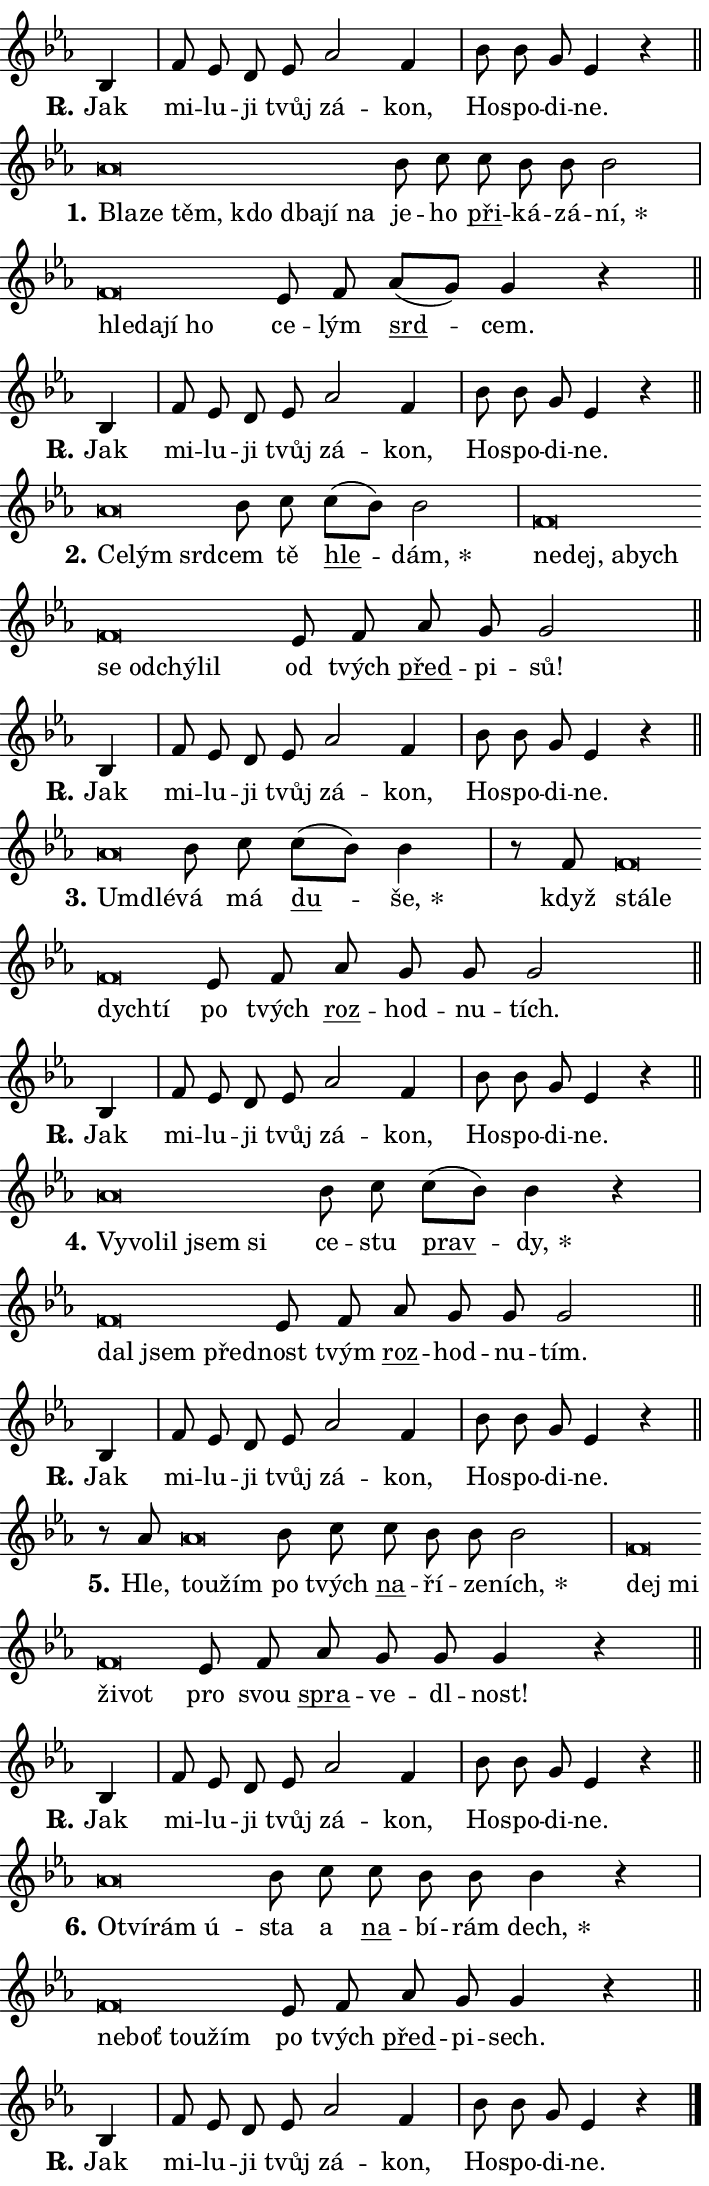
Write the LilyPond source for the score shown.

\version "2.24.0"
\header { tagline = "" }
\paper {
  indent = 0\cm
  top-margin = 0\cm
  right-margin = 0.13\cm % to fit lyric hyphens
  bottom-margin = 0\cm
  left-margin = 0\cm
  paper-width = 12\cm
  page-breaking = #ly:one-page-breaking
  system-system-spacing.basic-distance = #11
  score-system-spacing.basic-distance = #11
  ragged-last = ##f
}


%% Author: Thomas Morley
%% https://lists.gnu.org/archive/html/lilypond-user/2020-05/msg00002.html
#(define (line-position grob)
"Returns position of @var[grob} in current system:
   @code{'start}, if at first time-step
   @code{'end}, if at last time-step
   @code{'middle} otherwise
"
  (let* ((col (ly:item-get-column grob))
         (ln (ly:grob-object col 'left-neighbor))
         (rn (ly:grob-object col 'right-neighbor))
         (col-to-check-left (if (ly:grob? ln) ln col))
         (col-to-check-right (if (ly:grob? rn) rn col))
         (break-dir-left
           (and
             (ly:grob-property col-to-check-left 'non-musical #f)
             (ly:item-break-dir col-to-check-left)))
         (break-dir-right
           (and
             (ly:grob-property col-to-check-right 'non-musical #f)
             (ly:item-break-dir col-to-check-right))))
        (cond ((eqv? 1 break-dir-left) 'start)
              ((eqv? -1 break-dir-right) 'end)
              (else 'middle))))

#(define (tranparent-at-line-position vctor)
  (lambda (grob)
  "Relying on @code{line-position} select the relevant enry from @var{vctor}.
Used to determine transparency,"
    (case (line-position grob)
      ((end) (not (vector-ref vctor 0)))
      ((middle) (not (vector-ref vctor 1)))
      ((start) (not (vector-ref vctor 2))))))

noteHeadBreakVisibility =
#(define-music-function (break-visibility)(vector?)
"Makes @code{NoteHead}s transparent relying on @var{break-visibility}"
#{
  \override NoteHead.transparent =
    #(tranparent-at-line-position break-visibility)
#})

#(define delete-ledgers-for-transparent-note-heads
  (lambda (grob)
    "Reads whether a @code{NoteHead} is transparent.
If so this @code{NoteHead} is removed from @code{'note-heads} from
@var{grob}, which is supposed to be @code{LedgerLineSpanner}.
As a result ledgers are not printed for this @code{NoteHead}"
    (let* ((nhds-array (ly:grob-object grob 'note-heads))
           (nhds-list
             (if (ly:grob-array? nhds-array)
                 (ly:grob-array->list nhds-array)
                 '()))
           ;; Relies on the transparent-property being done before
           ;; Staff.LedgerLineSpanner.after-line-breaking is executed.
           ;; This is fragile ...
           (to-keep
             (remove
               (lambda (nhd)
                 (ly:grob-property nhd 'transparent #f))
               nhds-list)))
      ;; TODO find a better method to iterate over grob-arrays, similiar
      ;; to filter/remove etc for lists
      ;; For now rebuilt from scratch
      (set! (ly:grob-object grob 'note-heads)  '())
      (for-each
        (lambda (nhd)
          (ly:pointer-group-interface::add-grob grob 'note-heads nhd))
        to-keep))))

squashNotes = {
  \override NoteHead.X-extent = #'(-0.2 . 0.2)
  \override NoteHead.Y-extent = #'(-0.75 . 0)
  \override NoteHead.stencil =
    #(lambda (grob)
       (let ((pos (ly:grob-property grob 'staff-position)))
         (begin
           (if (< pos -7) (display "ERROR: Lower brevis then expected\n") (display ""))
           (if (<= pos -6) ly:text-interface::print ly:note-head::print))))
}
unSquashNotes = {
  \revert NoteHead.X-extent
  \revert NoteHead.Y-extent
  \revert NoteHead.stencil
}

hideNotes = \noteHeadBreakVisibility #begin-of-line-visible
unHideNotes = \noteHeadBreakVisibility #all-visible

% work-around for resetting accidentals
% https://lilypond.org/doc/v2.23/Documentation/notation/displaying-rhythms#unmetered-music
cadenzaMeasure = {
  \cadenzaOff
  \partial 1024 s1024
  \cadenzaOn
}

#(define-markup-command (accent layout props text) (markup?)
  "Underline accented syllable"
  (interpret-markup layout props
    #{\markup \override #'(offset . 4.3) \underline { #text }#}))

responsum = \markup \concat {
  "R" \hspace #-1.05 \path #0.1 #'((moveto 0 0.07) (lineto 0.9 0.8)) \hspace #0.05 "."
}

spaceSize = #0.6828661417322834 % exact space size for TeX Gyre Schola

\layout {
  \context {
    \Staff
    \remove "Time_signature_engraver"
    \override LedgerLineSpanner.after-line-breaking = #delete-ledgers-for-transparent-note-heads
  }
  \context {
    \Lyrics {
      \override LyricSpace.minimum-distance = \spaceSize
      \override LyricText.font-name = #"TeX Gyre Schola"
      \override LyricText.font-size = 1
      \override StanzaNumber.font-name = #"TeX Gyre Schola Bold"
      \override StanzaNumber.font-size = 1
    }
  }
  \context {
    \Score 
    \override NoteHead.text =
      #(lambda (grob) 
        (let ((pos (ly:grob-property grob 'staff-position)))
          #{\markup {
            \combine
              \halign #-0.55 \raise #(if (= pos -6) 0 0.5) \override #'(thickness . 2) \draw-line #'(3.2 . 0)
              \musicglyph "noteheads.sM1"
          }#}))
  }
}

% magnetic-lyrics.ily
%
%   written by
%     Jean Abou Samra <jean@abou-samra.fr>
%     Werner Lemberg <wl@gnu.org>
%
%   adapted by
%     Jiri Hon <jiri.hon@gmail.com>
%
% Version 2022-Apr-15

% https://www.mail-archive.com/lilypond-user@gnu.org/msg149350.html

#(define (Left_hyphen_pointer_engraver context)
   "Collect syllable-hyphen-syllable occurrences in lyrics and store
them in properties.  This engraver only looks to the left.  For
example, if the lyrics input is @code{foo -- bar}, it does the
following.

@itemize @bullet
@item
Set the @code{text} property of the @code{LyricHyphen} grob between
@q{foo} and @q{bar} to @code{foo}.

@item
Set the @code{left-hyphen} property of the @code{LyricText} grob with
text @q{foo} to the @code{LyricHyphen} grob between @q{foo} and
@q{bar}.
@end itemize

Use this auxiliary engraver in combination with the
@code{lyric-@/text::@/apply-@/magnetic-@/offset!} hook."
   (let ((hyphen #f)
         (text #f))
     (make-engraver
      (acknowledgers
       ((lyric-syllable-interface engraver grob source-engraver)
        (set! text grob)))
      (end-acknowledgers
       ((lyric-hyphen-interface engraver grob source-engraver)
        ;(when (not (grob::has-interface grob 'lyric-space-interface))
          (set! hyphen grob)));)
      ((stop-translation-timestep engraver)
       (when (and text hyphen)
         (ly:grob-set-object! text 'left-hyphen hyphen))
       (set! text #f)
       (set! hyphen #f)))))

#(define (lyric-text::apply-magnetic-offset! grob)
   "If the space between two syllables is less than the value in
property @code{LyricText@/.details@/.squash-threshold}, move the right
syllable to the left so that it gets concatenated with the left
syllable.

Use this function as a hook for
@code{LyricText@/.after-@/line-@/breaking} if the
@code{Left_@/hyphen_@/pointer_@/engraver} is active."
   (let ((hyphen (ly:grob-object grob 'left-hyphen #f)))
     (when hyphen
       (let ((left-text (ly:spanner-bound hyphen LEFT)))
         (when (grob::has-interface left-text 'lyric-syllable-interface)
           (let* ((common (ly:grob-common-refpoint grob left-text X))
                  (this-x-ext (ly:grob-extent grob common X))
                  (left-x-ext
                   (begin
                     ;; Trigger magnetism for left-text.
                     (ly:grob-property left-text 'after-line-breaking)
                     (ly:grob-extent left-text common X)))
                  ;; `delta` is the gap width between two syllables.
                  (delta (- (interval-start this-x-ext)
                            (interval-end left-x-ext)))
                  (details (ly:grob-property grob 'details))
                  (threshold (assoc-get 'squash-threshold details 0.2)))
             (when (< delta threshold)
               (let* (;; We have to manipulate the input text so that
                      ;; ligatures crossing syllable boundaries are not
                      ;; disabled.  For languages based on the Latin
                      ;; script this is essentially a beautification.
                      ;; However, for non-Western scripts it can be a
                      ;; necessity.
                      (lt (ly:grob-property left-text 'text))
                      (rt (ly:grob-property grob 'text))
                      (is-space (grob::has-interface hyphen 'lyric-space-interface))
                      (space (if is-space " " ""))
                      (extra-delta (if is-space spaceSize 0))
                      ;; Append new syllable.
                      (ltrt-space (if (and (string? lt) (string? rt))
                                (string-append lt space rt)
                                (make-concat-markup (list lt space rt))))
                      ;; Right-align `ltrt` to the right side.
                      (ltrt-space-markup (grob-interpret-markup
                               grob
                               (make-translate-markup
                                (cons (interval-length this-x-ext) 0)
                                (make-right-align-markup ltrt-space)))))
                 (begin
                   ;; Don't print `left-text`.
                   (ly:grob-set-property! left-text 'stencil #f)
                   ;; Set text and stencil (which holds all collected
                   ;; syllables so far) and shift it to the left.
                   (ly:grob-set-property! grob 'text ltrt-space)
                   (ly:grob-set-property! grob 'stencil ltrt-space-markup)
                   (ly:grob-translate-axis! grob (- (- delta extra-delta)) X))))))))))


#(define (lyric-hyphen::displace-bounds-first grob)
   ;; Make very sure this callback isn't triggered too early.
   (let ((left (ly:spanner-bound grob LEFT))
         (right (ly:spanner-bound grob RIGHT)))
     (ly:grob-property left 'after-line-breaking)
     (ly:grob-property right 'after-line-breaking)
     (ly:lyric-hyphen::print grob)))

squashThreshold = #0.4

\layout {
  \context {
    \Lyrics
    \consists #Left_hyphen_pointer_engraver
    \override LyricText.after-line-breaking =
      #lyric-text::apply-magnetic-offset!
    \override LyricHyphen.stencil = #lyric-hyphen::displace-bounds-first
    \override LyricText.details.squash-threshold = \squashThreshold
    \override LyricHyphen.minimum-distance = 0
    \override LyricHyphen.minimum-length = \squashThreshold
  }
}

squashText = \override LyricText.details.squash-threshold = 9999
unSquashText = \override LyricText.details.squash-threshold = \squashThreshold

leftText = \override LyricText.self-alignment-X = #LEFT
unLeftText = \revert LyricText.self-alignment-X

starOffset = #(lambda (grob) 
                (let ((x_offset (ly:self-alignment-interface::aligned-on-x-parent grob)))
                  (if (= x_offset 0) 0 (+ x_offset 1.2))))

star = #(define-music-function (syllable)(string?)
"Append star separator at the end of a syllable"
#{
  \once \override LyricText.X-offset = #starOffset
  \lyricmode { \markup {
    #syllable
    \override #'((font-name . "TeX Gyre Schola Bold")) \hspace #0.2 \lower #0.65 \larger "*"
  } }
#})

starAccent = #(define-music-function (syllable)(string?)
"Append star separator at the end of a syllable and make accent"
#{
  \once \override LyricText.X-offset = #starOffset
  \lyricmode { \markup {
    \accent #syllable
    \override #'((font-name . "TeX Gyre Schola Bold")) \hspace #0.2 \lower #0.65 \larger "*"
  } }
#})

breath = #(define-music-function (syllable)(string?)
"Append breathing indicator at the end of a syllable"
#{
  \lyricmode { \markup { #syllable "+" } }
#})

optionalBreath = #(define-music-function (syllable)(string?)
"Append optional breathing indicator at the end of a syllable"
#{
  \lyricmode { \markup { #syllable "(+)" } }
#})


\score {
    <<
        \new Voice = "melody" { \cadenzaOn \key es \major \relative { bes4 \cadenzaMeasure \bar "|" f'8 es d es \bar "" as2 f4 \cadenzaMeasure \bar "|" bes8 bes g es4 r \cadenzaMeasure \bar "||" \break } }
        \new Lyrics \lyricsto "melody" { \lyricmode { \set stanza = \responsum
Jak mi -- lu -- ji tvůj zá -- kon, Ho -- spo -- di -- ne. } }
    >>
    \layout {}
}

\score {
    <<
        \new Voice = "melody" { \cadenzaOn \key es \major \relative { \squashNotes as'\breve*1/16 \hideNotes \breve*1/16 \bar "" \breve*1/16 \bar "" \breve*1/16 \bar "" \breve*1/16 \bar "" \breve*1/16 \breve*1/16 \bar "" \unHideNotes \unSquashNotes bes8 c \bar "" c bes bes bes2 \cadenzaMeasure \bar "|" \squashNotes f\breve*1/16 \hideNotes \breve*1/16 \bar "" \breve*1/16 \breve*1/16 \bar "" \unHideNotes \unSquashNotes es8 f \bar "" as[( g)] g4 r \cadenzaMeasure \bar "||" \break } }
        \new Lyrics \lyricsto "melody" { \lyricmode { \set stanza = "1."
\leftText Bla -- \squashText ze těm, kdo dba -- jí na \unLeftText \unSquashText je -- ho \markup \accent při -- ká -- zá -- \star ní, \leftText hle -- \squashText da -- jí ho \unLeftText \unSquashText ce -- lým \markup \accent srd -- cem. } }
    >>
    \layout {}
}

\score {
    <<
        \new Voice = "melody" { \cadenzaOn \key es \major \relative { bes4 \cadenzaMeasure \bar "|" f'8 es d es \bar "" as2 f4 \cadenzaMeasure \bar "|" bes8 bes g es4 r \cadenzaMeasure \bar "||" \break } }
        \new Lyrics \lyricsto "melody" { \lyricmode { \set stanza = \responsum
Jak mi -- lu -- ji tvůj zá -- kon, Ho -- spo -- di -- ne. } }
    >>
    \layout {}
}

\score {
    <<
        \new Voice = "melody" { \cadenzaOn \key es \major \relative { \squashNotes as'\breve*1/16 \hideNotes \breve*1/16 \breve*1/16 \bar "" \unHideNotes \unSquashNotes bes8 c \bar "" c[( bes)] bes2 \cadenzaMeasure \bar "|" \squashNotes f\breve*1/16 \hideNotes \breve*1/16 \bar "" \breve*1/16 \bar "" \breve*1/16 \bar "" \breve*1/16 \bar "" \breve*1/16 \bar "" \breve*1/16 \breve*1/16 \bar "" \unHideNotes \unSquashNotes es8 f \bar "" as g g2 \cadenzaMeasure \bar "||" \break } }
        \new Lyrics \lyricsto "melody" { \lyricmode { \set stanza = "2."
\leftText Ce -- \squashText lým srd -- \unLeftText \unSquashText cem tě \markup \accent hle -- \star dám, \leftText ne -- \squashText dej, a -- bych se od -- chý -- lil \unLeftText \unSquashText od tvých \markup \accent před -- pi -- sů! } }
    >>
    \layout {}
}

\score {
    <<
        \new Voice = "melody" { \cadenzaOn \key es \major \relative { bes4 \cadenzaMeasure \bar "|" f'8 es d es \bar "" as2 f4 \cadenzaMeasure \bar "|" bes8 bes g es4 r \cadenzaMeasure \bar "||" \break } }
        \new Lyrics \lyricsto "melody" { \lyricmode { \set stanza = \responsum
Jak mi -- lu -- ji tvůj zá -- kon, Ho -- spo -- di -- ne. } }
    >>
    \layout {}
}

\score {
    <<
        \new Voice = "melody" { \cadenzaOn \key es \major \relative { \squashNotes as'\breve*1/16 \hideNotes \breve*1/16 \bar "" \unHideNotes \unSquashNotes bes8 c \bar "" c[( bes)] bes4 \cadenzaMeasure \bar "|" r8 f8 \squashNotes f\breve*1/16 \hideNotes \breve*1/16 \bar "" \breve*1/16 \breve*1/16 \bar "" \unHideNotes \unSquashNotes es8 f \bar "" as g g g2 \cadenzaMeasure \bar "||" \break } }
        \new Lyrics \lyricsto "melody" { \lyricmode { \set stanza = "3."
\leftText Um -- \squashText dlé -- \unLeftText \unSquashText vá má \markup \accent du -- \star še, když \leftText stá -- \squashText le dych -- tí \unLeftText \unSquashText po tvých \markup \accent roz -- hod -- nu -- tích. } }
    >>
    \layout {}
}

\score {
    <<
        \new Voice = "melody" { \cadenzaOn \key es \major \relative { bes4 \cadenzaMeasure \bar "|" f'8 es d es \bar "" as2 f4 \cadenzaMeasure \bar "|" bes8 bes g es4 r \cadenzaMeasure \bar "||" \break } }
        \new Lyrics \lyricsto "melody" { \lyricmode { \set stanza = \responsum
Jak mi -- lu -- ji tvůj zá -- kon, Ho -- spo -- di -- ne. } }
    >>
    \layout {}
}

\score {
    <<
        \new Voice = "melody" { \cadenzaOn \key es \major \relative { \squashNotes as'\breve*1/16 \hideNotes \breve*1/16 \bar "" \breve*1/16 \bar "" \breve*1/16 \breve*1/16 \bar "" \unHideNotes \unSquashNotes bes8 c \bar "" c[( bes)] bes4 r \cadenzaMeasure \bar "|" \squashNotes f\breve*1/16 \hideNotes \breve*1/16 \breve*1/16 \bar "" \unHideNotes \unSquashNotes es8 f \bar "" as g g g2 \cadenzaMeasure \bar "||" \break } }
        \new Lyrics \lyricsto "melody" { \lyricmode { \set stanza = "4."
\leftText Vy -- \squashText vo -- lil jsem si \unLeftText \unSquashText ce -- stu \markup \accent prav -- \star dy, \leftText dal \squashText jsem před -- \unLeftText \unSquashText nost tvým \markup \accent roz -- hod -- nu -- tím. } }
    >>
    \layout {}
}

\score {
    <<
        \new Voice = "melody" { \cadenzaOn \key es \major \relative { bes4 \cadenzaMeasure \bar "|" f'8 es d es \bar "" as2 f4 \cadenzaMeasure \bar "|" bes8 bes g es4 r \cadenzaMeasure \bar "||" \break } }
        \new Lyrics \lyricsto "melody" { \lyricmode { \set stanza = \responsum
Jak mi -- lu -- ji tvůj zá -- kon, Ho -- spo -- di -- ne. } }
    >>
    \layout {}
}

\score {
    <<
        \new Voice = "melody" { \cadenzaOn \key es \major \relative { r8 as'8 \squashNotes as\breve*1/16 \hideNotes \breve*1/16 \bar "" \unHideNotes \unSquashNotes bes8 c \bar "" c bes bes bes2 \cadenzaMeasure \bar "|" \squashNotes f\breve*1/16 \hideNotes \breve*1/16 \bar "" \breve*1/16 \breve*1/16 \bar "" \unHideNotes \unSquashNotes es8 f \bar "" as g g g4 r \cadenzaMeasure \bar "||" \break } }
        \new Lyrics \lyricsto "melody" { \lyricmode { \set stanza = "5."
Hle, \leftText tou -- \squashText žím \unLeftText \unSquashText po tvých \markup \accent na -- ří -- ze -- \star ních, \leftText dej \squashText mi ži -- vot \unLeftText \unSquashText pro svou \markup \accent spra -- ve -- dl -- nost! } }
    >>
    \layout {}
}

\score {
    <<
        \new Voice = "melody" { \cadenzaOn \key es \major \relative { bes4 \cadenzaMeasure \bar "|" f'8 es d es \bar "" as2 f4 \cadenzaMeasure \bar "|" bes8 bes g es4 r \cadenzaMeasure \bar "||" \break } }
        \new Lyrics \lyricsto "melody" { \lyricmode { \set stanza = \responsum
Jak mi -- lu -- ji tvůj zá -- kon, Ho -- spo -- di -- ne. } }
    >>
    \layout {}
}

\score {
    <<
        \new Voice = "melody" { \cadenzaOn \key es \major \relative { \squashNotes as'\breve*1/16 \hideNotes \breve*1/16 \bar "" \breve*1/16 \breve*1/16 \bar "" \unHideNotes \unSquashNotes bes8 c \bar "" c bes bes bes4 r \cadenzaMeasure \bar "|" \squashNotes f\breve*1/16 \hideNotes \breve*1/16 \bar "" \breve*1/16 \breve*1/16 \bar "" \unHideNotes \unSquashNotes es8 f \bar "" as g g4 r \cadenzaMeasure \bar "||" \break } }
        \new Lyrics \lyricsto "melody" { \lyricmode { \set stanza = "6."
\leftText O -- \squashText tví -- rám ú -- \unLeftText \unSquashText sta a \markup \accent na -- bí -- rám \star dech, \leftText ne -- \squashText boť tou -- žím \unLeftText \unSquashText po tvých \markup \accent před -- pi -- sech. } }
    >>
    \layout {}
}

\score {
    <<
        \new Voice = "melody" { \cadenzaOn \key es \major \relative { bes4 \cadenzaMeasure \bar "|" f'8 es d es \bar "" as2 f4 \cadenzaMeasure \bar "|" bes8 bes g es4 r \cadenzaMeasure \bar "||" \break } \bar "|." }
        \new Lyrics \lyricsto "melody" { \lyricmode { \set stanza = \responsum
Jak mi -- lu -- ji tvůj zá -- kon, Ho -- spo -- di -- ne. } }
    >>
    \layout {}
}
